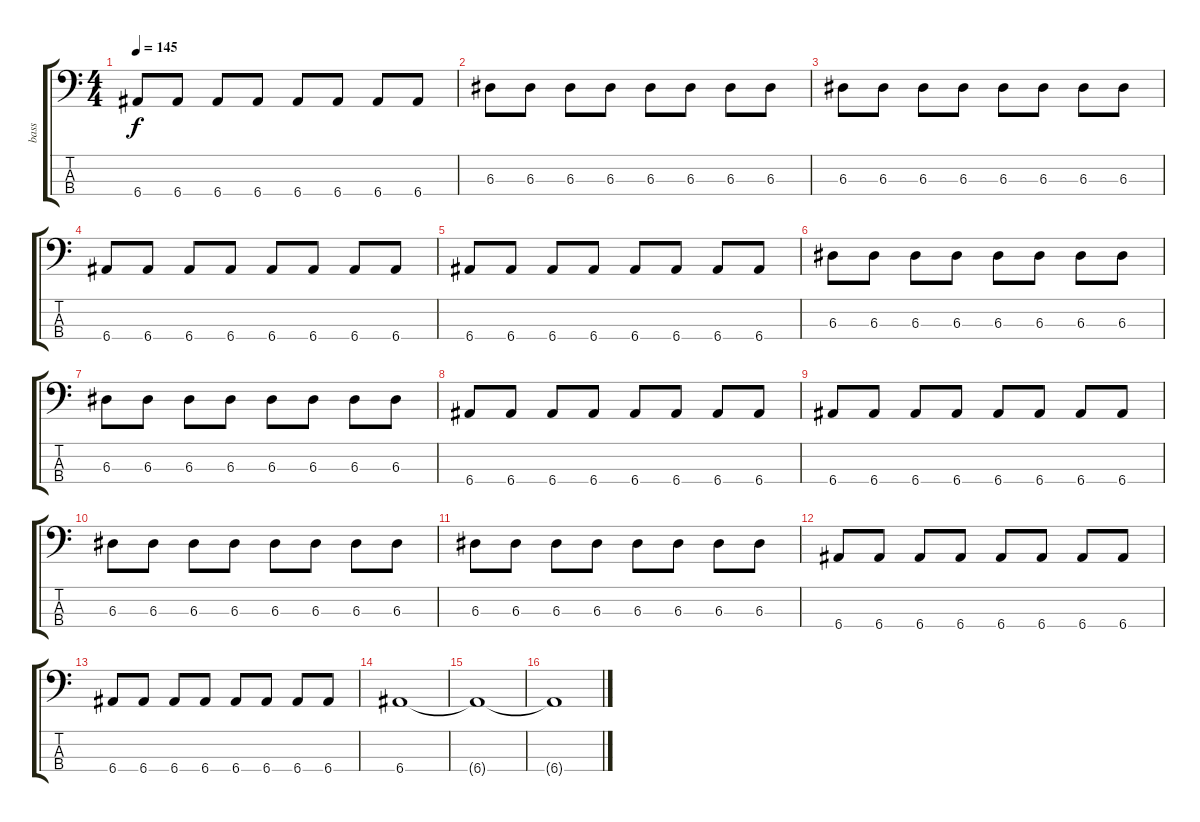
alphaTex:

\track ("bass" "bass") {instrument electricbasspick}
\staff {score tabs}
\tuning (G2 D2 A1 E1) {hide}
\ts (4 4)
\tempo 145
\clef f4
\ks c
6.4.8{dy f} 6.4.8 6.4.8 6.4.8 6.4.8 6.4.8 6.4.8 6.4.8 |
6.3.8 6.3.8 6.3.8 6.3.8 6.3.8 6.3.8 6.3.8 6.3.8 |
6.3.8 6.3.8 6.3.8 6.3.8 6.3.8 6.3.8 6.3.8 6.3.8 |
6.4.8 6.4.8 6.4.8 6.4.8 6.4.8 6.4.8 6.4.8 6.4.8 |
6.4.8 6.4.8 6.4.8 6.4.8 6.4.8 6.4.8 6.4.8 6.4.8 |
6.3.8 6.3.8 6.3.8 6.3.8 6.3.8 6.3.8 6.3.8 6.3.8 |
6.3.8 6.3.8 6.3.8 6.3.8 6.3.8 6.3.8 6.3.8 6.3.8 |
6.4.8 6.4.8 6.4.8 6.4.8 6.4.8 6.4.8 6.4.8 6.4.8 |
6.4.8 6.4.8 6.4.8 6.4.8 6.4.8 6.4.8 6.4.8 6.4.8 |
6.3.8 6.3.8 6.3.8 6.3.8 6.3.8 6.3.8 6.3.8 6.3.8 |
6.3.8 6.3.8 6.3.8 6.3.8 6.3.8 6.3.8 6.3.8 6.3.8 |
6.4.8 6.4.8 6.4.8 6.4.8 6.4.8 6.4.8 6.4.8 6.4.8 |
6.4.8 6.4.8 6.4.8 6.4.8 6.4.8 6.4.8 6.4.8 6.4.8 |
6.4.1 |
6.4{t}.1 |
6.4{t}.1
